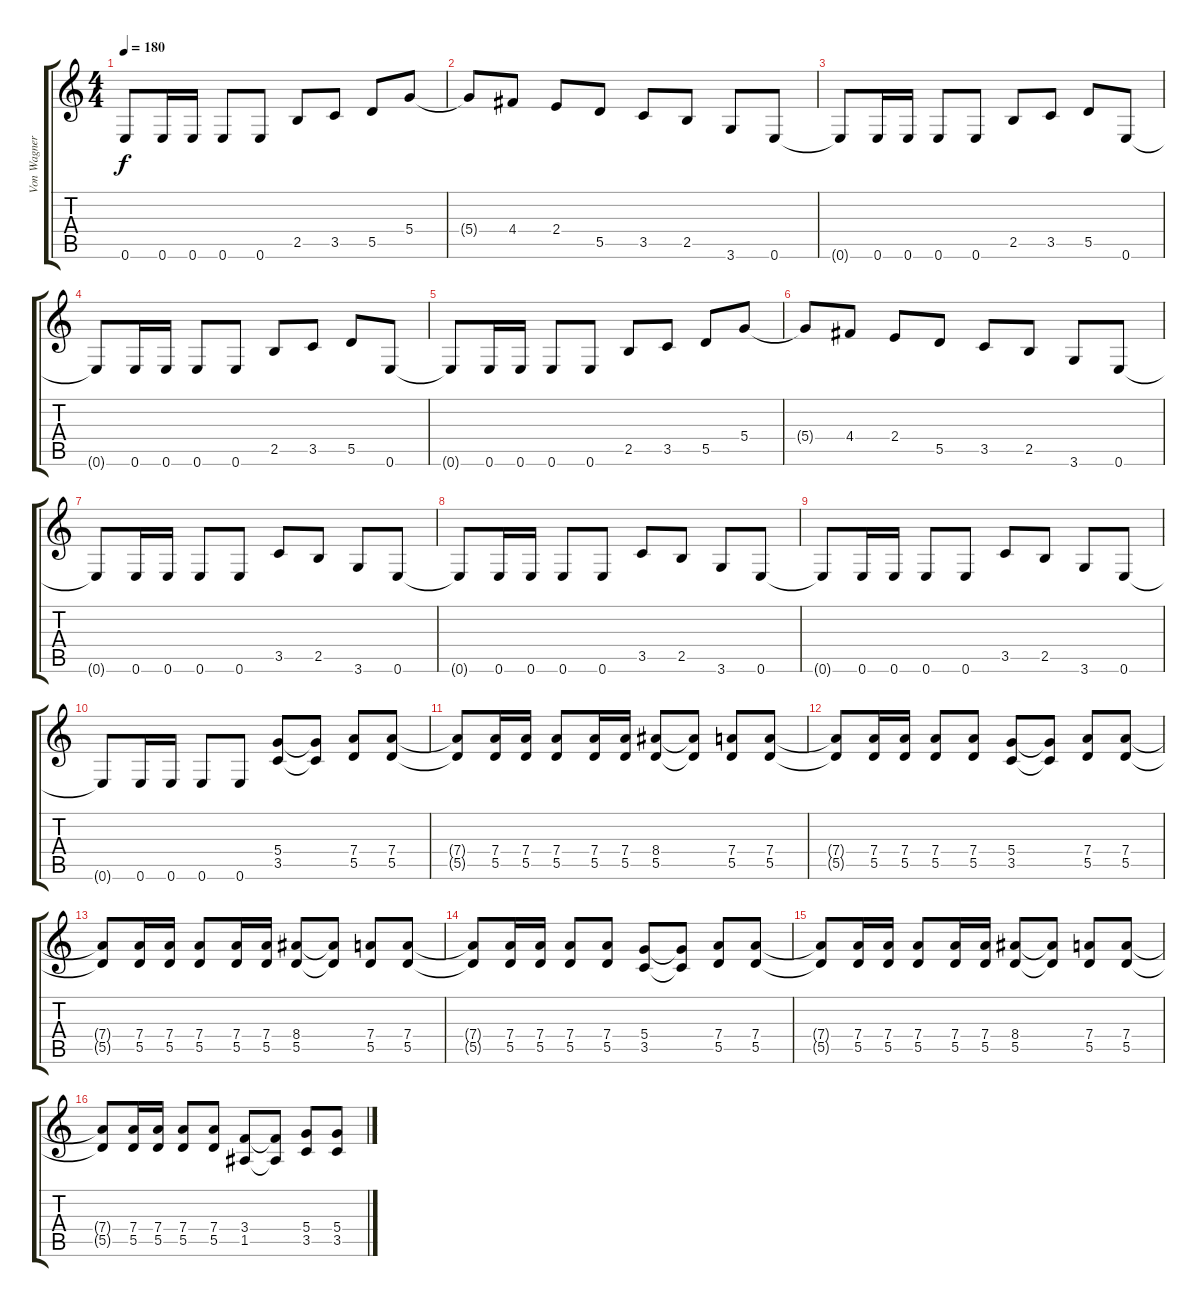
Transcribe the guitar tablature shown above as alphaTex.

\track ("Von Wagner" "Von Wagner") {instrument distortionguitar}
\staff {score tabs}
\tuning (E4 B3 G3 D3 A2 E2) {hide}
\ts (4 4)
\tempo 180
\clef g2
\ks c
0.6{t}.8{dy f} 0.6.16 0.6.16 0.6.8 0.6.8 2.5.8 3.5.8 5.5.8 5.4.8 |
5.4{t}.8 4.4.8 2.4.8 5.5.8 3.5.8 2.5.8 3.6.8 0.6.8 |
0.6{t}.8 0.6.16 0.6.16 0.6.8 0.6.8 2.5.8 3.5.8 5.5.8 0.6.8 |
0.6{t}.8 0.6.16 0.6.16 0.6.8 0.6.8 2.5.8 3.5.8 5.5.8 0.6.8 |
0.6{t}.8 0.6.16 0.6.16 0.6.8 0.6.8 2.5.8 3.5.8 5.5.8 5.4.8 |
5.4{t}.8 4.4.8 2.4.8 5.5.8 3.5.8 2.5.8 3.6.8 0.6.8 |
0.6{t}.8 0.6.16 0.6.16 0.6.8 0.6.8 3.5.8 2.5.8 3.6.8 0.6.8 |
0.6{t}.8 0.6.16 0.6.16 0.6.8 0.6.8 3.5.8 2.5.8 3.6.8 0.6.8 |
0.6{t}.8 0.6.16 0.6.16 0.6.8 0.6.8 3.5.8 2.5.8 3.6.8 0.6.8 |
0.6{t}.8 0.6.16 0.6.16 0.6.8 0.6.8 (5.4 3.5).8 (5.4{t} 3.5{t}).8 (7.4 5.5).8 (7.4 5.5).8 |
(7.4{t} 5.5{t}).8 (7.4 5.5).16 (7.4 5.5).16 (7.4 5.5).8 (7.4 5.5).16 (7.4 5.5).16 (8.4 5.5).8 (8.4{t} 5.5{t}).8 (7.4 5.5).8 (7.4 5.5).8 |
(7.4{t} 5.5{t}).8 (7.4 5.5).16 (7.4 5.5).16 (7.4 5.5).8 (7.4 5.5).8 (5.4 3.5).8 (5.4{t} 3.5{t}).8 (7.4 5.5).8 (7.4 5.5).8 |
(7.4{t} 5.5{t}).8 (7.4 5.5).16 (7.4 5.5).16 (7.4 5.5).8 (7.4 5.5).16 (7.4 5.5).16 (8.4 5.5).8 (8.4{t} 5.5{t}).8 (7.4 5.5).8 (7.4 5.5).8 |
(7.4{t} 5.5{t}).8 (7.4 5.5).16 (7.4 5.5).16 (7.4 5.5).8 (7.4 5.5).8 (5.4 3.5).8 (5.4{t} 3.5{t}).8 (7.4 5.5).8 (7.4 5.5).8 |
(7.4{t} 5.5{t}).8 (7.4 5.5).16 (7.4 5.5).16 (7.4 5.5).8 (7.4 5.5).16 (7.4 5.5).16 (8.4 5.5).8 (8.4{t} 5.5{t}).8 (7.4 5.5).8 (7.4 5.5).8 |
(7.4{t} 5.5{t}).8 (7.4 5.5).16 (7.4 5.5).16 (7.4 5.5).8 (7.4 5.5).8 (3.4 1.5).8 (3.4{t} 1.5{t}).8 (5.4 3.5).8 (5.4 3.5).8
